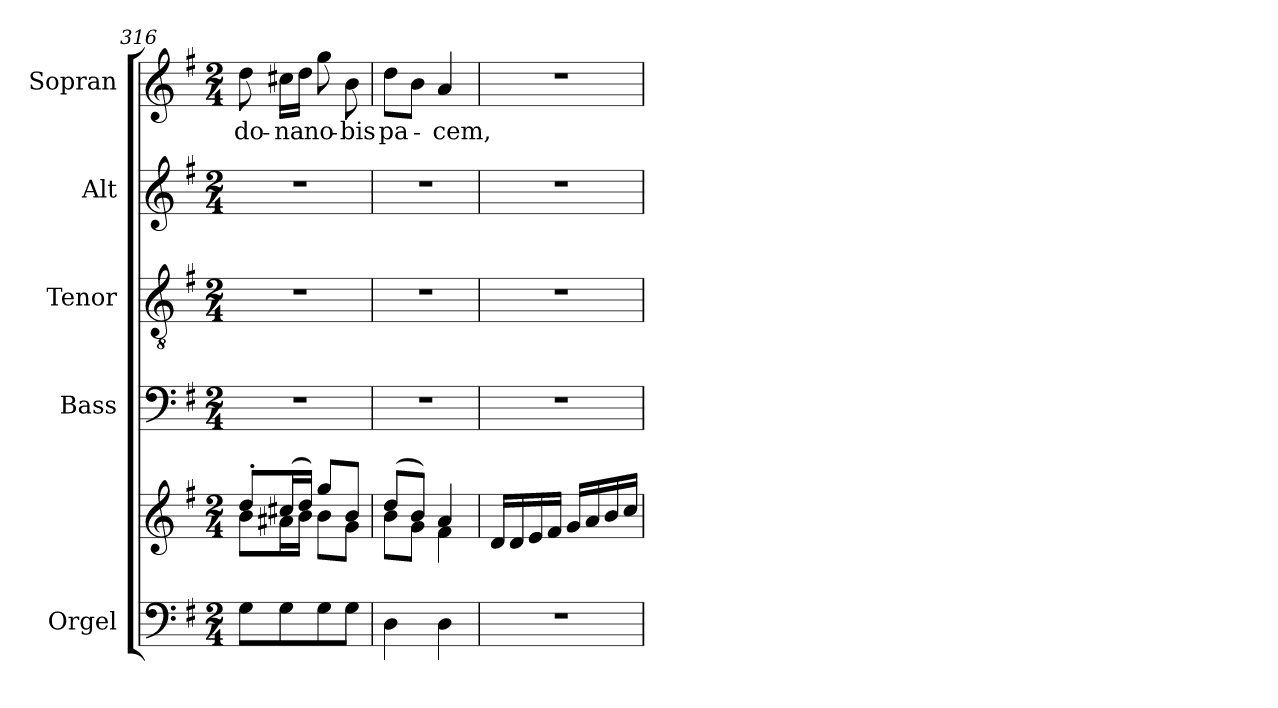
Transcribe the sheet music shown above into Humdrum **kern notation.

**kern	**kern	**kern	**kern	**kern	**kern	**text
*part5	*part5	*part4	*part3	*part2	*part1	*part1
*staff6	*staff5	*staff4	*staff3	*staff2	*staff1	*staff1
*I"Orgel	*	*I"Bass	*I"Tenor	*I"Alt	*I"Sopran	*
*I'Org.	*	*I'B.	*I'T.	*I'A.	*I'S.	*
*clefF4	*clefG2	*clefF4	*clefGv2	*clefG2	*clefG2	*
*k[f#]	*k[f#]	*k[f#]	*k[f#]	*k[f#]	*k[f#]	*
*G:	*G:	*G:	*G:	*G:	*G:	*
*M2/4	*M2/4	*M2/4	*M2/4	*M2/4	*M2/4	*
=316	=316	=316	=316	=316	=316	=316
*	*^	*	*	*	*	*
!	!	!	!	!	!	!	!LO:LY:b
8G\L	8dd'</L	8b\L	2r	2r	2r	8dd\	do-
!	!	!	!	!	!	!	!LO:LY:b
8G\	(>16cc#X/L	16a#X\L	.	.	.	16cc#X\LL	-na
.	16dd/JJ)	16b\JJ	.	.	.	16dd\JJ	.
!	!	!	!	!	!	!	!LO:LY:b
8G\	8gg/L	8b\L	.	.	.	8gg\	no-
!	!	!	!	!	!	!	!LO:LY:b
8G\J	8b/J	8g\J	.	.	.	8b\	-bis
=317	=317	=317	=317	=317	=317	=317	=317
!	!	!	!	!	!	!	!LO:LY:b
4D\	(>8dd/L	8b\L	2r	2r	2r	8dd\L	pa-
.	8b/J)	8g\J	.	.	.	8b\J	.
!	!	!	!	!	!	!	!LO:LY:b
4D\	4a/	4f#\	.	.	.	4a/	-cem,
*	*v	*v	*	*	*	*	*
!!LO:LB:g=z
=318	=318	=318	=318	=318	=318	=318
2r	16d/LL	2r	2r	2r	2r	.
.	16d/	.	.	.	.	.
.	16e/	.	.	.	.	.
.	16f#/JJ	.	.	.	.	.
.	16g/LL	.	.	.	.	.
.	16a/	.	.	.	.	.
.	16b/	.	.	.	.	.
.	16cc/JJ	.	.	.	.	.
=	=	=	=	=	=	=
*-	*-	*-	*-	*-	*-	*-
